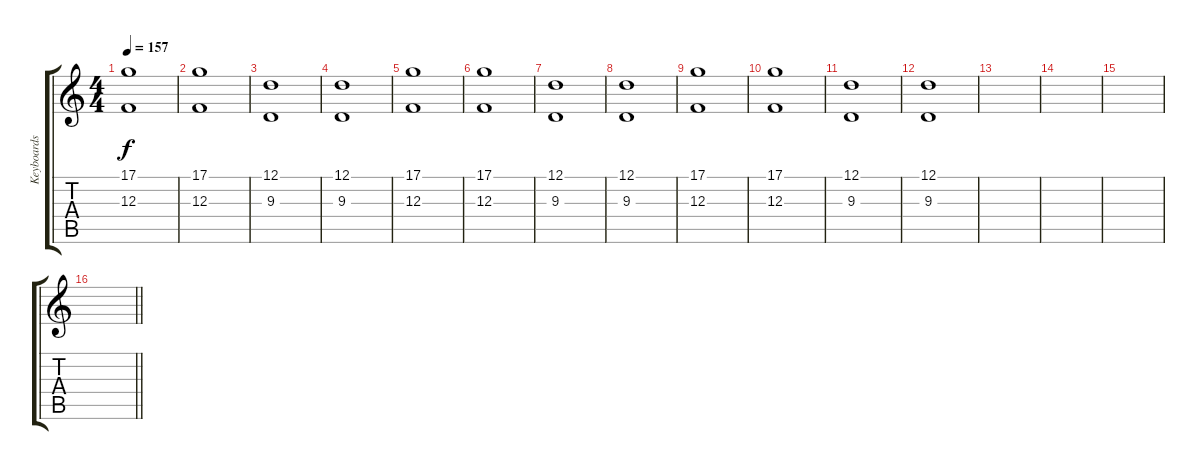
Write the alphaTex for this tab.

\track ("Keyboards" "Keyboards") {instrument stringensemble1}
\staff {score tabs}
\tuning (D4 A3 F3 C3 G2 C2) {hide}
\ts (4 4)
\tempo 157
\clef g2
\ks c
(17.1 12.3).1{dy f} |
(17.1 12.3).1 |
(12.1 9.3).1 |
(12.1 9.3).1 |
(17.1 12.3).1 |
(17.1 12.3).1 |
(12.1 9.3).1 |
(12.1 9.3).1 |
(17.1 12.3).1 |
(17.1 12.3).1 |
(12.1 9.3).1 |
(12.1 9.3).1 |
|
|
|
\barLineRight lightlight
